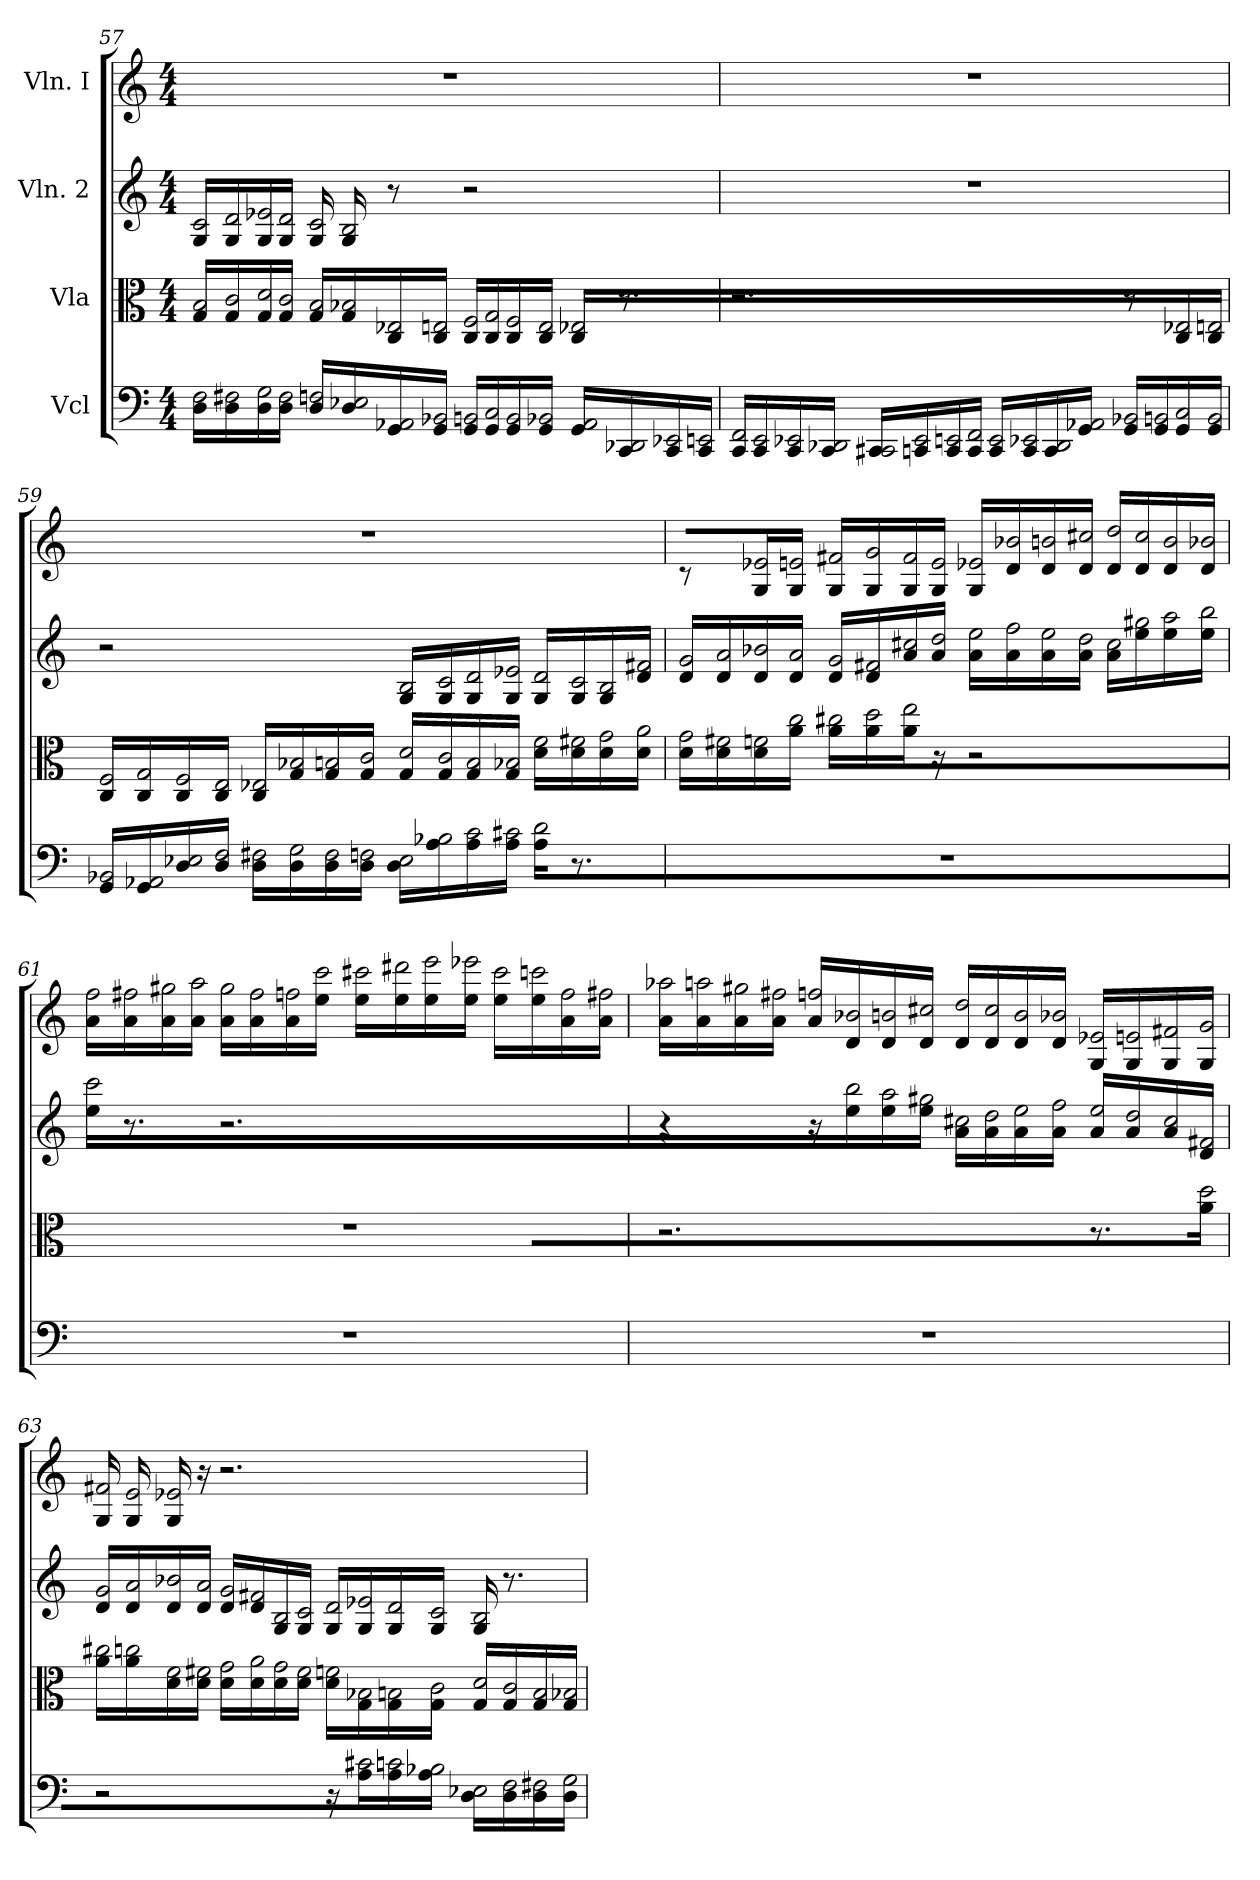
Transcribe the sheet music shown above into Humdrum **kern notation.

**kern	**kern	**kern	**kern
*part4	*part3	*part2	*part1
*staff4	*staff3	*staff2	*staff1
*I"Vcl	*I"Vla	*I"Vln. 2	*I"Vln. I
*clefF4	*clefC3	*clefG2	*clefG2
*k[]	*k[]	*k[]	*k[]
*C:	*C:	*C:	*C:
*M4/4	*M4/4	*M4/4	*M4/4
=57	=57	=57	=57
!LO:N:n=2:head=open	!LO:N:n=2:head=open	!LO:N:n=2:head=open	!
16D 16FLL	16G 16BLL	16G 16cLL	1r
!LO:N:n=2:head=open	!LO:N:n=2:head=open	!LO:N:n=2:head=open	!
16D 16F#X	16G 16c	16G 16d	.
!LO:N:n=2:head=open	!LO:N:n=2:head=open	!LO:N:n=2:head=open	!
16D 16G	16G 16d	16G 16e-X	.
!LO:N:n=2:head=open	!LO:N:n=2:head=open	!LO:N:n=2:head=open	!
16D 16F#JJ	16G 16cJJ	16G 16dJJ	.
!LO:N:n=2:head=open	!LO:N:n=2:head=open	!LO:N:n=2:head=open	!
16D 16FnLL	16G 16BLL	16G 16cLL	.
!LO:N:n=2:head=open	!LO:N:n=2:head=open	!LO:N:n=2:head=open	!
16D 16E-X	16G 16B-X	16G 16B	.
!LO:N:n=2:head=open	!LO:N:n=2:head=open	!	!
16GG 16AA-X	16C 16E-X	8r	.
!LO:N:n=2:head=open	!LO:N:n=2:head=open	!	!
16GG 16BB-XJJ	16C 16EnJJ	.	.
!LO:N:n=2:head=open	!LO:N:n=2:head=open	!	!
16GG 16BBnLL	16C 16FLL	2r	.
!LO:N:n=2:head=open	!LO:N:n=2:head=open	!	!
16GG 16C	16C 16G	.	.
!LO:N:n=2:head=open	!LO:N:n=2:head=open	!	!
16GG 16BB	16C 16F	.	.
!LO:N:n=2:head=open	!LO:N:n=2:head=open	!	!
16GG 16BB-XJJ	16C 16EJJ	.	.
!LO:N:n=2:head=open	!LO:N:n=2:head=open	!	!
16GG 16AA-LL	16C 16E-XLL	.	.
!LO:N:n=2:head=open	!	!	!
16CC 16DD-X	8.r	.	.
!LO:N:n=2:head=open	!	!	!
16CC 16EE-X	.	.	.
!LO:N:n=2:head=open	!	!	!
16CC 16EEnJJ	.	.	.
=58	=58	=58	=58
!LO:N:n=2:head=open	!	!	!
16CC 16FFLL	2.r	1r	1r
!LO:N:n=2:head=open	!	!	!
16CC 16EE	.	.	.
!LO:N:n=2:head=open	!	!	!
16CC 16EE-X	.	.	.
!LO:N:n=2:head=open	!	!	!
16CC 16DD-XJJ	.	.	.
!LO:N:n=2:head=open	!	!	!
16CC 16CC#XLL	.	.	.
!LO:N:n=2:head=open	!	!	!
16CCn 16EE-	.	.	.
!LO:N:n=2:head=open	!	!	!
16CC 16EEn	.	.	.
!LO:N:n=2:head=open	!	!	!
16CC 16FFJJ	.	.	.
!LO:N:n=2:head=open	!	!	!
16CC 16EELL	.	.	.
!LO:N:n=2:head=open	!	!	!
16CC 16EE-X	.	.	.
!LO:N:n=2:head=open	!	!	!
16CC 16DD-	.	.	.
!LO:N:n=2:head=open	!	!	!
16GG 16AA-XJJ	.	.	.
!LO:N:n=2:head=open	!	!	!
16GG 16BB-XLL	8r	.	.
!LO:N:n=2:head=open	!	!	!
16GG 16BBn	.	.	.
!LO:N:n=2:head=open	!LO:N:n=2:head=open	!	!
16GG 16C	16C 16E-X	.	.
!LO:N:n=2:head=open	!LO:N:n=2:head=open	!	!
16GG 16BBJJ	16C 16EnJJ	.	.
=59	=59	=59	=59
!LO:N:n=2:head=open	!LO:N:n=2:head=open	!	!
16GG 16BB-XLL	16C 16FLL	2r	1r
!LO:N:n=2:head=open	!LO:N:n=2:head=open	!	!
16GG 16AA-X	16C 16G	.	.
!LO:N:n=2:head=open	!LO:N:n=2:head=open	!	!
16D 16E-X	16C 16F	.	.
!LO:N:n=2:head=open	!LO:N:n=2:head=open	!	!
16D 16FJJ	16C 16EJJ	.	.
!LO:N:n=2:head=open	!LO:N:n=2:head=open	!	!
16D 16F#XLL	16C 16E-XLL	.	.
!LO:N:n=2:head=open	!LO:N:n=2:head=open	!	!
16D 16G	16G 16B-X	.	.
!LO:N:n=2:head=open	!LO:N:n=2:head=open	!	!
16D 16F#	16G 16Bn	.	.
!LO:N:n=2:head=open	!LO:N:n=2:head=open	!	!
16D 16FnJJ	16G 16cJJ	.	.
!LO:N:n=2:head=open	!LO:N:n=2:head=open	!LO:N:n=2:head=open	!
16D 16E-LL	16G 16dLL	16G 16BLL	.
!LO:N:n=2:head=open	!LO:N:n=2:head=open	!LO:N:n=2:head=open	!
16A 16B-X	16G 16c	16G 16c	.
!LO:N:n=2:head=open	!LO:N:n=2:head=open	!LO:N:n=2:head=open	!
16A 16c	16G 16B	16G 16d	.
!LO:N:n=2:head=open	!LO:N:n=2:head=open	!LO:N:n=2:head=open	!
16A 16c#XJJ	16G 16B-XJJ	16G 16e-XJJ	.
!LO:N:n=2:head=open	!LO:N:n=2:head=open	!LO:N:n=2:head=open	!
16A 16dLL	16d 16fLL	16G 16dLL	.
!	!LO:N:n=2:head=open	!LO:N:n=2:head=open	!
8.r	16d 16f#X	16G 16c	.
!	!LO:N:n=2:head=open	!LO:N:n=2:head=open	!
.	16d 16g	16G 16B	.
!	!LO:N:n=2:head=open	!LO:N:n=2:head=open	!
.	16d 16aJJ	16d 16f#XJJ	.
=60	=60	=60	=60
!	!LO:N:n=2:head=open	!LO:N:n=2:head=open	!
1r	16d 16gLL	16d 16gLL	8r
!	!LO:N:n=2:head=open	!LO:N:n=2:head=open	!
.	16d 16f#X	16d 16a	.
!	!LO:N:n=2:head=open	!LO:N:n=2:head=open	!LO:N:n=2:head=open
.	16d 16fn	16d 16b-X	16G 16e-X
!	!LO:N:n=2:head=open	!LO:N:n=2:head=open	!LO:N:n=2:head=open
.	16a 16ccJJ	16d 16aJJ	16G 16enJJ
!	!LO:N:n=2:head=open	!LO:N:n=2:head=open	!LO:N:n=2:head=open
.	16a 16cc#XLL	16d 16gLL	16G 16f#XLL
!	!LO:N:n=2:head=open	!LO:N:n=2:head=open	!LO:N:n=2:head=open
.	16a 16dd	16d 16f#X	16G 16g
!	!LO:N:n=2:head=open	!LO:N:n=2:head=open	!LO:N:n=2:head=open
.	16a 16ee	16a 16cc#X	16G 16f#
!	!	!LO:N:n=2:head=open	!LO:N:n=2:head=open
.	16r	16a 16ddJJ	16G 16eJJ
!	!	!LO:N:n=2:head=open	!LO:N:n=2:head=open
.	2r	16a 16eeLL	16G 16e-XLL
!	!	!LO:N:n=2:head=open	!LO:N:n=2:head=open
.	.	16a 16ff	16d 16b-X
!	!	!LO:N:n=2:head=open	!LO:N:n=2:head=open
.	.	16a 16ee	16d 16bn
!	!	!LO:N:n=2:head=open	!LO:N:n=2:head=open
.	.	16a 16ddJJ	16d 16cc#XJJ
!	!	!LO:N:n=2:head=open	!LO:N:n=2:head=open
.	.	16a 16cc#LL	16d 16ddLL
!	!	!LO:N:n=2:head=open	!LO:N:n=2:head=open
.	.	16ee 16gg#X	16d 16cc#
!	!	!LO:N:n=2:head=open	!LO:N:n=2:head=open
.	.	16ee 16aa	16d 16b
!	!	!LO:N:n=2:head=open	!LO:N:n=2:head=open
.	.	16ee 16bbJJ	16d 16b-XJJ
=61	=61	=61	=61
!	!	!LO:N:n=2:head=open	!LO:N:n=2:head=open
1r	1r	16ee 16cccLL	16a 16ffLL
!	!	!	!LO:N:n=2:head=open
.	.	8.r	16a 16ff#X
!	!	!	!LO:N:n=2:head=open
.	.	.	16a 16gg#X
!	!	!	!LO:N:n=2:head=open
.	.	.	16a 16aaJJ
!	!	!	!LO:N:n=2:head=open
.	.	2.r	16a 16gg#LL
!	!	!	!LO:N:n=2:head=open
.	.	.	16a 16ff#
!	!	!	!LO:N:n=2:head=open
.	.	.	16a 16ffn
!	!	!	!LO:N:n=2:head=open
.	.	.	16ee 16cccJJ
!	!	!	!LO:N:n=2:head=open
.	.	.	16ee 16ccc#XLL
!	!	!	!LO:N:n=2:head=open
.	.	.	16ee 16ddd#X
!	!	!	!LO:N:n=2:head=open
.	.	.	16ee 16eee
!	!	!	!LO:N:n=2:head=open
.	.	.	16ee 16eee-XJJ
!	!	!	!LO:N:n=2:head=open
.	.	.	16ee 16ccc#LL
!	!	!	!LO:N:n=2:head=open
.	.	.	16ee 16cccn
!	!	!	!LO:N:n=2:head=open
.	.	.	16a 16ff
!	!	!	!LO:N:n=2:head=open
.	.	.	16a 16ff#XJJ
=62	=62	=62	=62
!	!	!	!LO:N:n=2:head=open
1r	2.r	4r	16a 16aa-XLL
!	!	!	!LO:N:n=2:head=open
.	.	.	16a 16aan
!	!	!	!LO:N:n=2:head=open
.	.	.	16a 16gg#X
!	!	!	!LO:N:n=2:head=open
.	.	.	16a 16ff#XJJ
!	!	!	!LO:N:n=2:head=open
.	.	16r	16a 16ffnLL
!	!	!LO:N:n=2:head=open	!LO:N:n=2:head=open
.	.	16ee 16bb	16d 16b-X
!	!	!LO:N:n=2:head=open	!LO:N:n=2:head=open
.	.	16ee 16aa	16d 16bn
!	!	!LO:N:n=2:head=open	!LO:N:n=2:head=open
.	.	16ee 16gg#XJJ	16d 16cc#XJJ
!	!	!LO:N:n=2:head=open	!LO:N:n=2:head=open
.	.	16a 16cc#XLL	16d 16ddLL
!	!	!LO:N:n=2:head=open	!LO:N:n=2:head=open
.	.	16a 16dd	16d 16cc#
!	!	!LO:N:n=2:head=open	!LO:N:n=2:head=open
.	.	16a 16ee	16d 16b
!	!	!LO:N:n=2:head=open	!LO:N:n=2:head=open
.	.	16a 16ffJJ	16d 16b-XJJ
!	!	!LO:N:n=2:head=open	!LO:N:n=2:head=open
.	8.r	16a 16eeLL	16G 16e-XLL
!	!	!LO:N:n=2:head=open	!LO:N:n=2:head=open
.	.	16a 16dd	16G 16en
!	!	!LO:N:n=2:head=open	!LO:N:n=2:head=open
.	.	16a 16cc#	16G 16f#X
!	!LO:N:n=2:head=open	!LO:N:n=2:head=open	!LO:N:n=2:head=open
.	16a 16ddJJ	16d 16f#XJJ	16G 16gJJ
=63	=63	=63	=63
!	!LO:N:n=2:head=open	!LO:N:n=2:head=open	!LO:N:n=2:head=open
2r	16a 16cc#XLL	16d 16gLL	16G 16f#XLL
!	!LO:N:n=2:head=open	!LO:N:n=2:head=open	!LO:N:n=2:head=open
.	16a 16ccn	16d 16a	16G 16e
!	!LO:N:n=2:head=open	!LO:N:n=2:head=open	!LO:N:n=2:head=open
.	16d 16f	16d 16b-X	16G 16e-X
!	!LO:N:n=2:head=open	!LO:N:n=2:head=open	!
.	16d 16f#XJJ	16d 16aJJ	16r
!	!LO:N:n=2:head=open	!LO:N:n=2:head=open	!
.	16d 16gLL	16d 16gLL	2.r
!	!LO:N:n=2:head=open	!LO:N:n=2:head=open	!
.	16d 16a	16d 16f#X	.
!	!LO:N:n=2:head=open	!LO:N:n=2:head=open	!
.	16d 16g	16G 16B	.
!	!LO:N:n=2:head=open	!LO:N:n=2:head=open	!
.	16d 16f#JJ	16G 16cJJ	.
!	!LO:N:n=2:head=open	!LO:N:n=2:head=open	!
16r	16d 16fnLL	16G 16dLL	.
!LO:N:n=2:head=open	!LO:N:n=2:head=open	!LO:N:n=2:head=open	!
16A 16c#X	16G 16B-X	16G 16e-X	.
!LO:N:n=2:head=open	!LO:N:n=2:head=open	!LO:N:n=2:head=open	!
16A 16cn	16G 16Bn	16G 16d	.
!LO:N:n=2:head=open	!LO:N:n=2:head=open	!LO:N:n=2:head=open	!
16A 16B-XJJ	16G 16cJJ	16G 16cJJ	.
!LO:N:n=2:head=open	!LO:N:n=2:head=open	!LO:N:n=2:head=open	!
16D 16E-XLL	16G 16dLL	16G 16BLL	.
!LO:N:n=2:head=open	!LO:N:n=2:head=open	!	!
16D 16F	16G 16c	8.r	.
!LO:N:n=2:head=open	!LO:N:n=2:head=open	!	!
16D 16F#X	16G 16B	.	.
!LO:N:n=2:head=open	!LO:N:n=2:head=open	!	!
16D 16GJJ	16G 16B-XJJ	.	.
=	=	=	=
*-	*-	*-	*-
